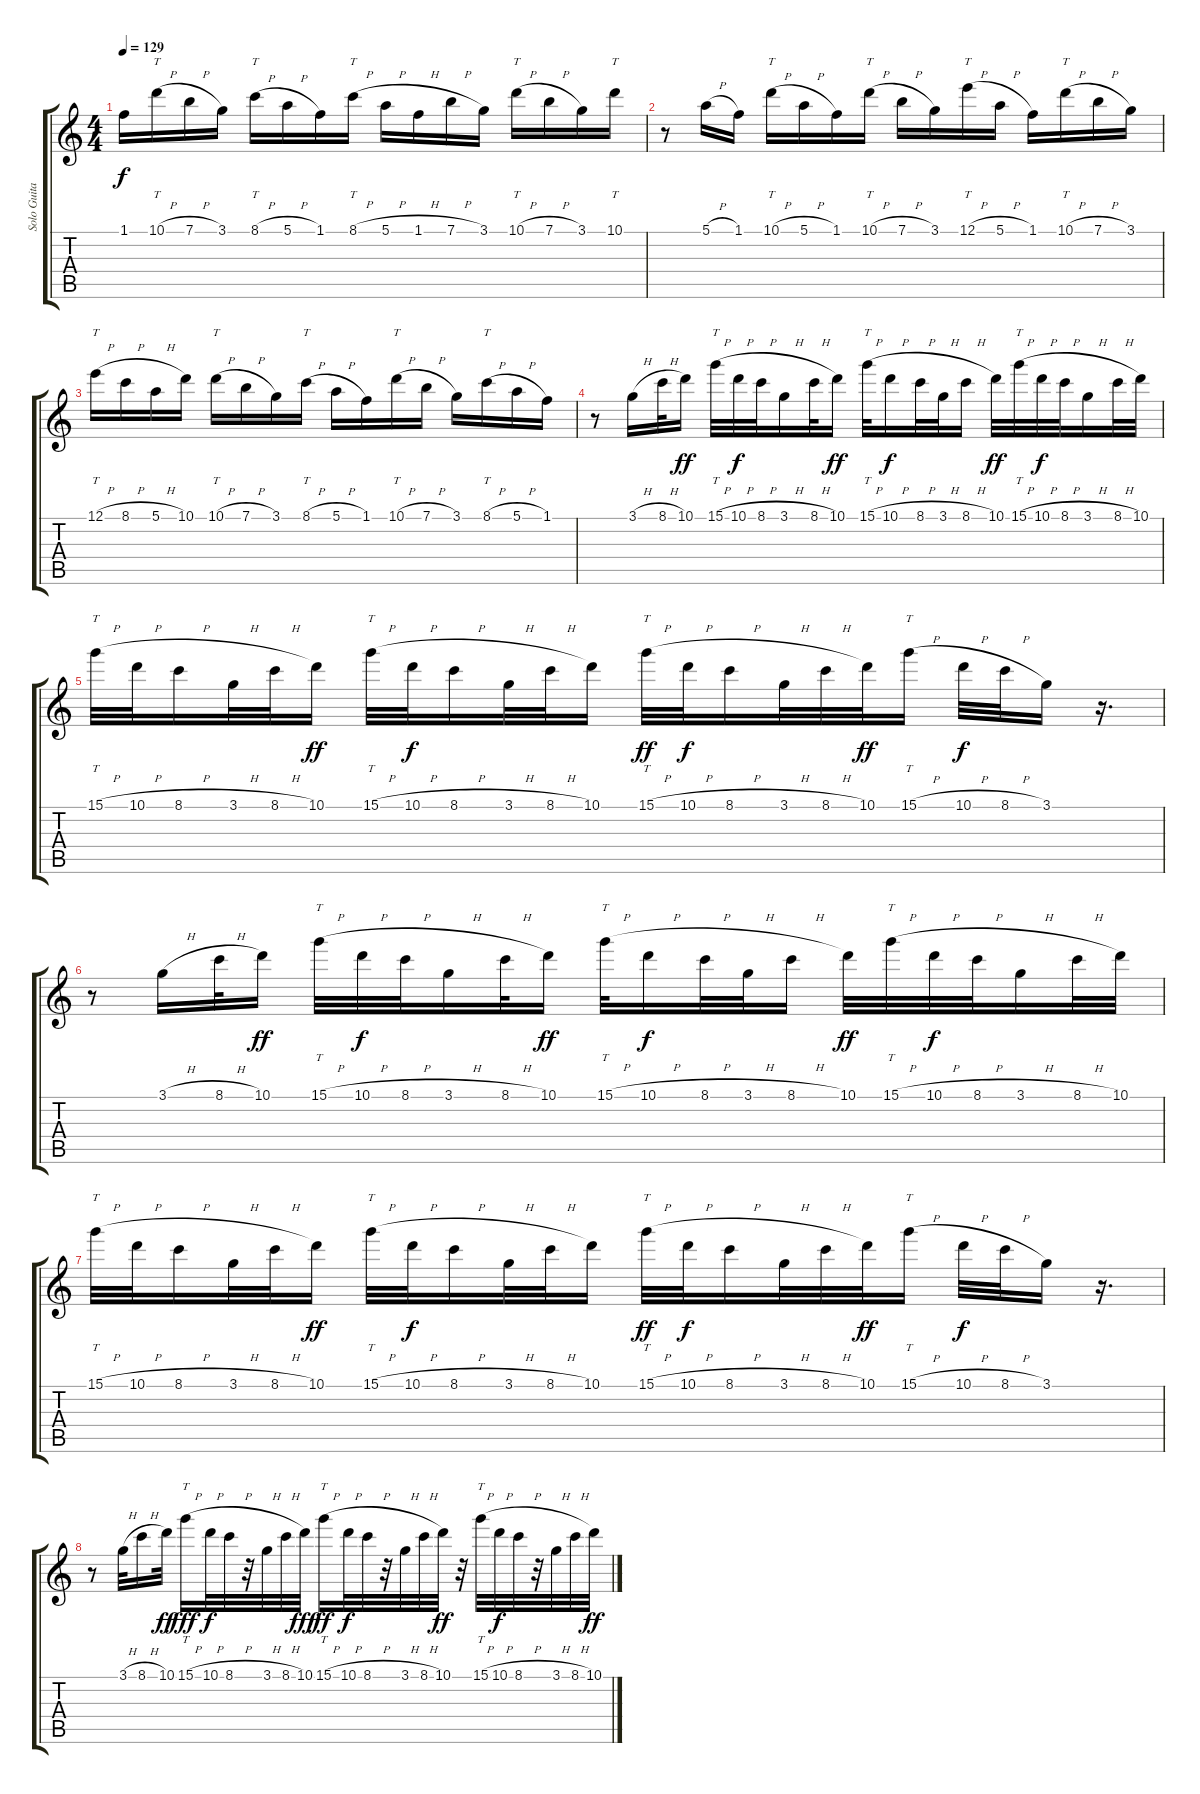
\track ("Solo Guitar" "Solo Guita") {instrument distortionguitar}
\staff {score tabs}
\tuning (E4 B3 G3 D3 A2 E2) {hide}
\ts (4 4)
\tempo 129
\clef g2
\ks c
1.1.16{dy f} 10.1{h}.16{tt} 7.1{h}.16 3.1.16 8.1{h}.16{tt} 5.1{h}.16 1.1.16 8.1{h}.16{tt} 5.1{h}.16 1.1{h}.16 7.1{h}.16 3.1.16 10.1{h}.16{tt} 7.1{h}.16 3.1.16 10.1.16{tt} |
r.8 5.1{h}.16 1.1.16 10.1{h}.16{tt} 5.1{h}.16 1.1.16 10.1{h}.16{tt} 7.1{h}.16 3.1.16 12.1{h}.16{tt} 5.1{h}.16 1.1.16 10.1{h}.16{tt} 7.1{h}.16 3.1.16 |
12.1{h}.16{tt} 8.1{h}.16 5.1{h}.16 10.1.16 10.1{h}.16{tt} 7.1{h}.16 3.1.16 8.1{h}.16{tt} 5.1{h}.16 1.1.16 10.1{h}.16{tt} 7.1{h}.16 3.1.16 8.1{h}.16{tt} 5.1{h}.16 1.1.16 |
r.8 3.1{h}.16 8.1{h}.32 10.1.16{dy ff} 15.1{h}.32{tt} 10.1{h}.32{dy f} 8.1{h}.32 3.1{h}.16 8.1{h}.32 10.1.16{dy ff} 15.1{h}.32{tt} 10.1{h}.16{dy f} 8.1{h}.32 3.1{h}.32 8.1{h}.16 10.1.32{dy ff} 15.1{h}.32{tt} 10.1{h}.32{dy f} 8.1{h}.32 3.1{h}.16 8.1{h}.32 10.1.32 |
15.1{h}.32{tt} 10.1{h}.32 8.1{h}.16 3.1{h}.32 8.1{h}.32 10.1.16{dy ff} 15.1{h}.32{tt} 10.1{h}.32{dy f} 8.1{h}.16 3.1{h}.32 8.1{h}.32 10.1.16 15.1{h}.32{tt dy ff} 10.1{h}.32{dy f} 8.1{h}.16 3.1{h}.32 8.1{h}.32 10.1.32{dy ff} 15.1{h}.16{tt} 10.1{h}.32{dy f} 8.1{h}.32 3.1.16 r.16{d} |
r.8 3.1{h}.16 8.1{h}.32 10.1.16{dy ff} 15.1{h}.32{tt} 10.1{h}.32{dy f} 8.1{h}.32 3.1{h}.16 8.1{h}.32 10.1.16{dy ff} 15.1{h}.32{tt} 10.1{h}.16{dy f} 8.1{h}.32 3.1{h}.32 8.1{h}.16 10.1.32{dy ff} 15.1{h}.32{tt} 10.1{h}.32{dy f} 8.1{h}.32 3.1{h}.16 8.1{h}.32 10.1.32 |
15.1{h}.32{tt} 10.1{h}.32 8.1{h}.16 3.1{h}.32 8.1{h}.32 10.1.16{dy ff} 15.1{h}.32{tt} 10.1{h}.32{dy f} 8.1{h}.16 3.1{h}.32 8.1{h}.32 10.1.16 15.1{h}.32{tt dy ff} 10.1{h}.32{dy f} 8.1{h}.16 3.1{h}.32 8.1{h}.32 10.1.32{dy ff} 15.1{h}.16{tt} 10.1{h}.32{dy f} 8.1{h}.32 3.1.16 r.16{d} |
r.8 3.1{h}.32 8.1{h}.16 10.1.32{dy ff} 15.1{h}.16{tt dy fff} 10.1{h}.32{dy f} 8.1{h}.32 r.32 3.1{h}.32 8.1{h}.32 10.1.32{dy fff} 15.1{h}.16{tt dy ff} 10.1{h}.32{dy f} 8.1{h}.32 r.32 3.1{h}.32 8.1{h}.32 10.1.32{dy ff} r.32 15.1{h}.32{tt} 10.1{h}.32{dy f} 8.1{h}.32 r.32 3.1{h}.32 8.1{h}.32 10.1.32{dy ff}
